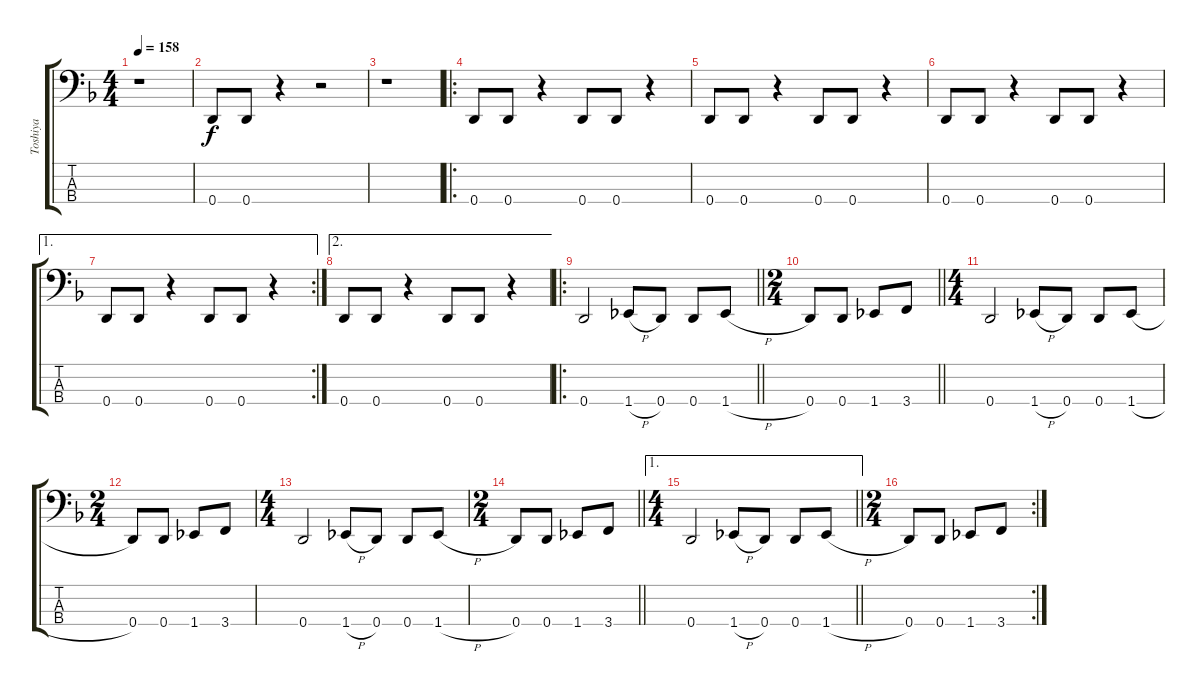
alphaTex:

\track ("Toshiya" "Toshiya") {instrument electricbasspick}
\staff {score tabs}
\tuning (G2 D2 A1 D1) {hide}
\ts (4 4)
\tempo 158
\clef f4
\ks f
r.1{dy f} |
0.4.8 0.4.8 r.4 r.2 |
r.1 |
\ro
0.4.8 0.4.8 r.4 0.4.8 0.4.8 r.4 |
0.4.8 0.4.8 r.4 0.4.8 0.4.8 r.4 |
0.4.8 0.4.8 r.4 0.4.8 0.4.8 r.4 |
\ae 1
\rc 2
0.4.8 0.4.8 r.4 0.4.8 0.4.8 r.4 |
\ae 2
0.4.8 0.4.8 r.4 0.4.8 0.4.8 r.4 |
\ro
\barLineRight lightlight
0.4.2 1.4{h}.8 0.4.8 0.4.8 1.4{h}.8 |
\ts (2 4)
\barLineRight lightlight
0.4.8 0.4.8 1.4.8 3.4.8 |
\ts (4 4)
0.4.2 1.4{h}.8 0.4.8 0.4.8 1.4{h}.8 |
\ts (2 4)
0.4.8 0.4.8 1.4.8 3.4.8 |
\ts (4 4)
0.4.2 1.4{h}.8 0.4.8 0.4.8 1.4{h}.8 |
\ts (2 4)
\barLineRight lightlight
0.4.8 0.4.8 1.4.8 3.4.8 |
\ae 1
\ts (4 4)
\barLineRight lightlight
0.4.2 1.4{h}.8 0.4.8 0.4.8 1.4{h}.8 |
\rc 2
\ts (2 4)
0.4.8 0.4.8 1.4.8 3.4.8
